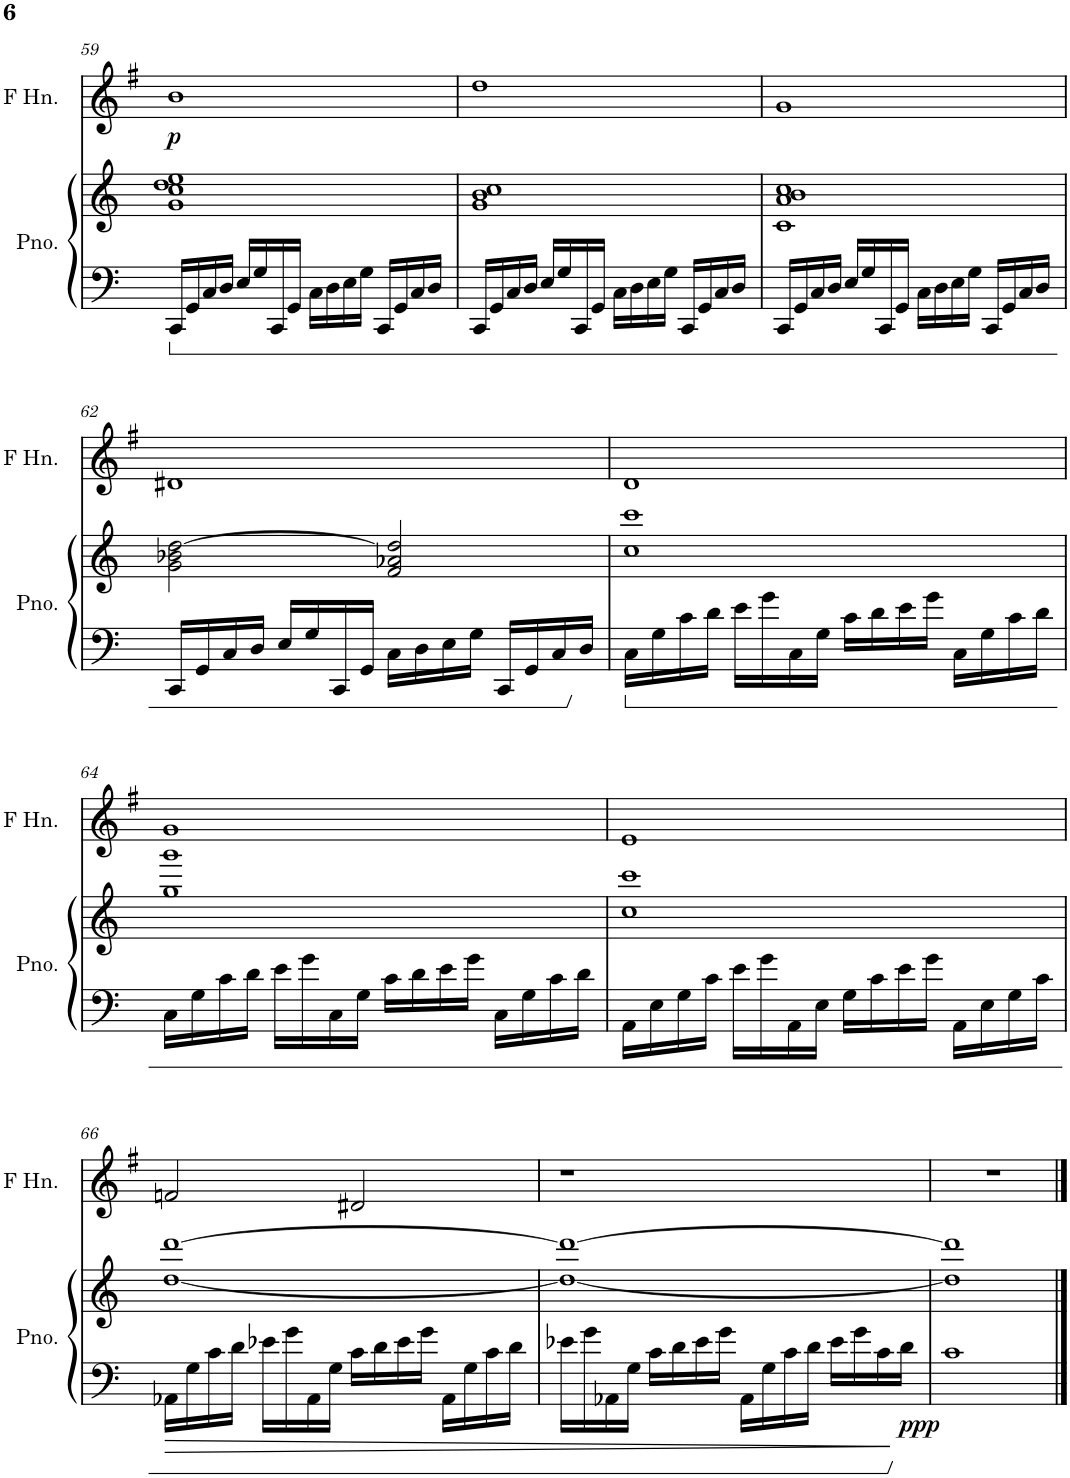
**kern	**kern	**dynam	**kern	**dynam
*part2	*part2	*part2	*part1	*part1
*staff3	*staff2	*staff2/3	*staff1	*staff1
*I"Piano	*	*	*I"Horn in F	*
*I'Pno.	*	*	*	*
!!LO:PB:g=z
*clefF4	*clefG2	*	*clefG2	*
*	*	*	*Trd4c7	*
*k[]	*k[]	*	*k[f#]	*
*M4/4	*M4/4	*	*M4/4	*
=59	=59	=59	=59	=59
!	!	!	!	!LO:DY:b
16CC/LL	1g 1cc 1dd 1ee	.	1b	p
16GG/	.	.	.	.
16C/	.	.	.	.
16D/JJ	.	.	.	.
16E/LL	.	.	.	.
16G/	.	.	.	.
16CC/	.	.	.	.
16GG/JJ	.	.	.	.
16C\LL	.	.	.	.
16D\	.	.	.	.
16E\	.	.	.	.
16G\JJ	.	.	.	.
16CC/LL	.	.	.	.
16GG/	.	.	.	.
16C/	.	.	.	.
16D/JJ	.	.	.	.
=60	=60	=60	=60	=60
16CC/LL	1g 1b 1cc	.	1dd	.
16GG/	.	.	.	.
16C/	.	.	.	.
16D/JJ	.	.	.	.
16E/LL	.	.	.	.
16G/	.	.	.	.
16CC/	.	.	.	.
16GG/JJ	.	.	.	.
16C\LL	.	.	.	.
16D\	.	.	.	.
16E\	.	.	.	.
16G\JJ	.	.	.	.
16CC/LL	.	.	.	.
16GG/	.	.	.	.
16C/	.	.	.	.
16D/JJ	.	.	.	.
=61	=61	=61	=61	=61
16CC/LL	1c 1a 1b 1cc	.	1g	.
16GG/	.	.	.	.
16C/	.	.	.	.
16D/JJ	.	.	.	.
16E/LL	.	.	.	.
16G/	.	.	.	.
16CC/	.	.	.	.
16GG/JJ	.	.	.	.
16C\LL	.	.	.	.
16D\	.	.	.	.
16E\	.	.	.	.
16G\JJ	.	.	.	.
16CC/LL	.	.	.	.
16GG/	.	.	.	.
16C/	.	.	.	.
16D/JJ	.	.	.	.
!!LO:LB:g=z
=62	=62	=62	=62	=62
16CC/LL	2g\ 2b-X\ [2dd\	.	1d#X	.
16GG/	.	.	.	.
16C/	.	.	.	.
16D/JJ	.	.	.	.
16E/LL	.	.	.	.
16G/	.	.	.	.
16CC/	.	.	.	.
16GG/JJ	.	.	.	.
16C\LL	2f/ 2a-X/ 2dd/]	.	.	.
16D\	.	.	.	.
16E\	.	.	.	.
16G\JJ	.	.	.	.
16CC/LL	.	.	.	.
16GG/	.	.	.	.
16C/	.	.	.	.
16D/JJ	.	.	.	.
=63	=63	=63	=63	=63
16C\LL	1cc 1ccc	.	1d	.
16G\	.	.	.	.
16c\	.	.	.	.
16d\JJ	.	.	.	.
16e\LL	.	.	.	.
16g\	.	.	.	.
16C\	.	.	.	.
16G\JJ	.	.	.	.
16c\LL	.	.	.	.
16d\	.	.	.	.
16e\	.	.	.	.
16g\JJ	.	.	.	.
16C\LL	.	.	.	.
16G\	.	.	.	.
16c\	.	.	.	.
16d\JJ	.	.	.	.
!!LO:LB:g=z
=64	=64	=64	=64	=64
16C\LL	1gg 1ggg	.	1g	.
16G\	.	.	.	.
16c\	.	.	.	.
16d\JJ	.	.	.	.
16e\LL	.	.	.	.
16g\	.	.	.	.
16C\	.	.	.	.
16G\JJ	.	.	.	.
16c\LL	.	.	.	.
16d\	.	.	.	.
16e\	.	.	.	.
16g\JJ	.	.	.	.
16C\LL	.	.	.	.
16G\	.	.	.	.
16c\	.	.	.	.
16d\JJ	.	.	.	.
=65	=65	=65	=65	=65
16AA\LL	1cc 1ccc	.	1e	.
16E\	.	.	.	.
16G\	.	.	.	.
16c\JJ	.	.	.	.
16e\LL	.	.	.	.
16g\	.	.	.	.
16AA\	.	.	.	.
16E\JJ	.	.	.	.
16G\LL	.	.	.	.
16c\	.	.	.	.
16e\	.	.	.	.
16g\JJ	.	.	.	.
16AA\LL	.	.	.	.
16E\	.	.	.	.
16G\	.	.	.	.
16c\JJ	.	.	.	.
!!LO:LB:g=z
=66	=66	=66	=66	=66
16AA-X\LL	[1dd [1ddd	.	2fn/	.
16G\	.	.	.	.
16c\	.	.	.	.
16d\JJ	.	.	.	.
16e-X\LL	.	.	.	.
16g\	.	.	.	.
16AA-\	.	.	.	.
16G\JJ	.	.	.	.
16c\LL	.	.	2d#X/	.
16d\	.	.	.	.
16e-\	.	.	.	.
16g\JJ	.	.	.	.
16AA-\LL	.	.	.	.
16G\	.	.	.	.
16c\	.	.	.	.
16d\JJ	.	.	.	.
=67	=67	=67	=67	=67
16e-X\LL	1dd_ 1ddd_	.	1r	.
16g\	.	.	.	.
16AA-X\	.	.	.	.
16G\JJ	.	.	.	.
16c\LL	.	.	.	.
16d\	.	.	.	.
16e-\	.	.	.	.
16g\JJ	.	.	.	.
16AA-\LL	.	.	.	.
16G\	.	.	.	.
16c\	.	.	.	.
16d\JJ	.	.	.	.
16e-\LL	.	.	.	.
16g\	.	.	.	.
16c\	.	.	.	.
!	!	!LO:DY:b=2	!	!
16d\JJ	.	ppp	.	.
=68	=68	=68	=68	=68
1c	1dd] 1ddd]	.	1r	.
==	==	==	==	==
*-	*-	*-	*-	*-
